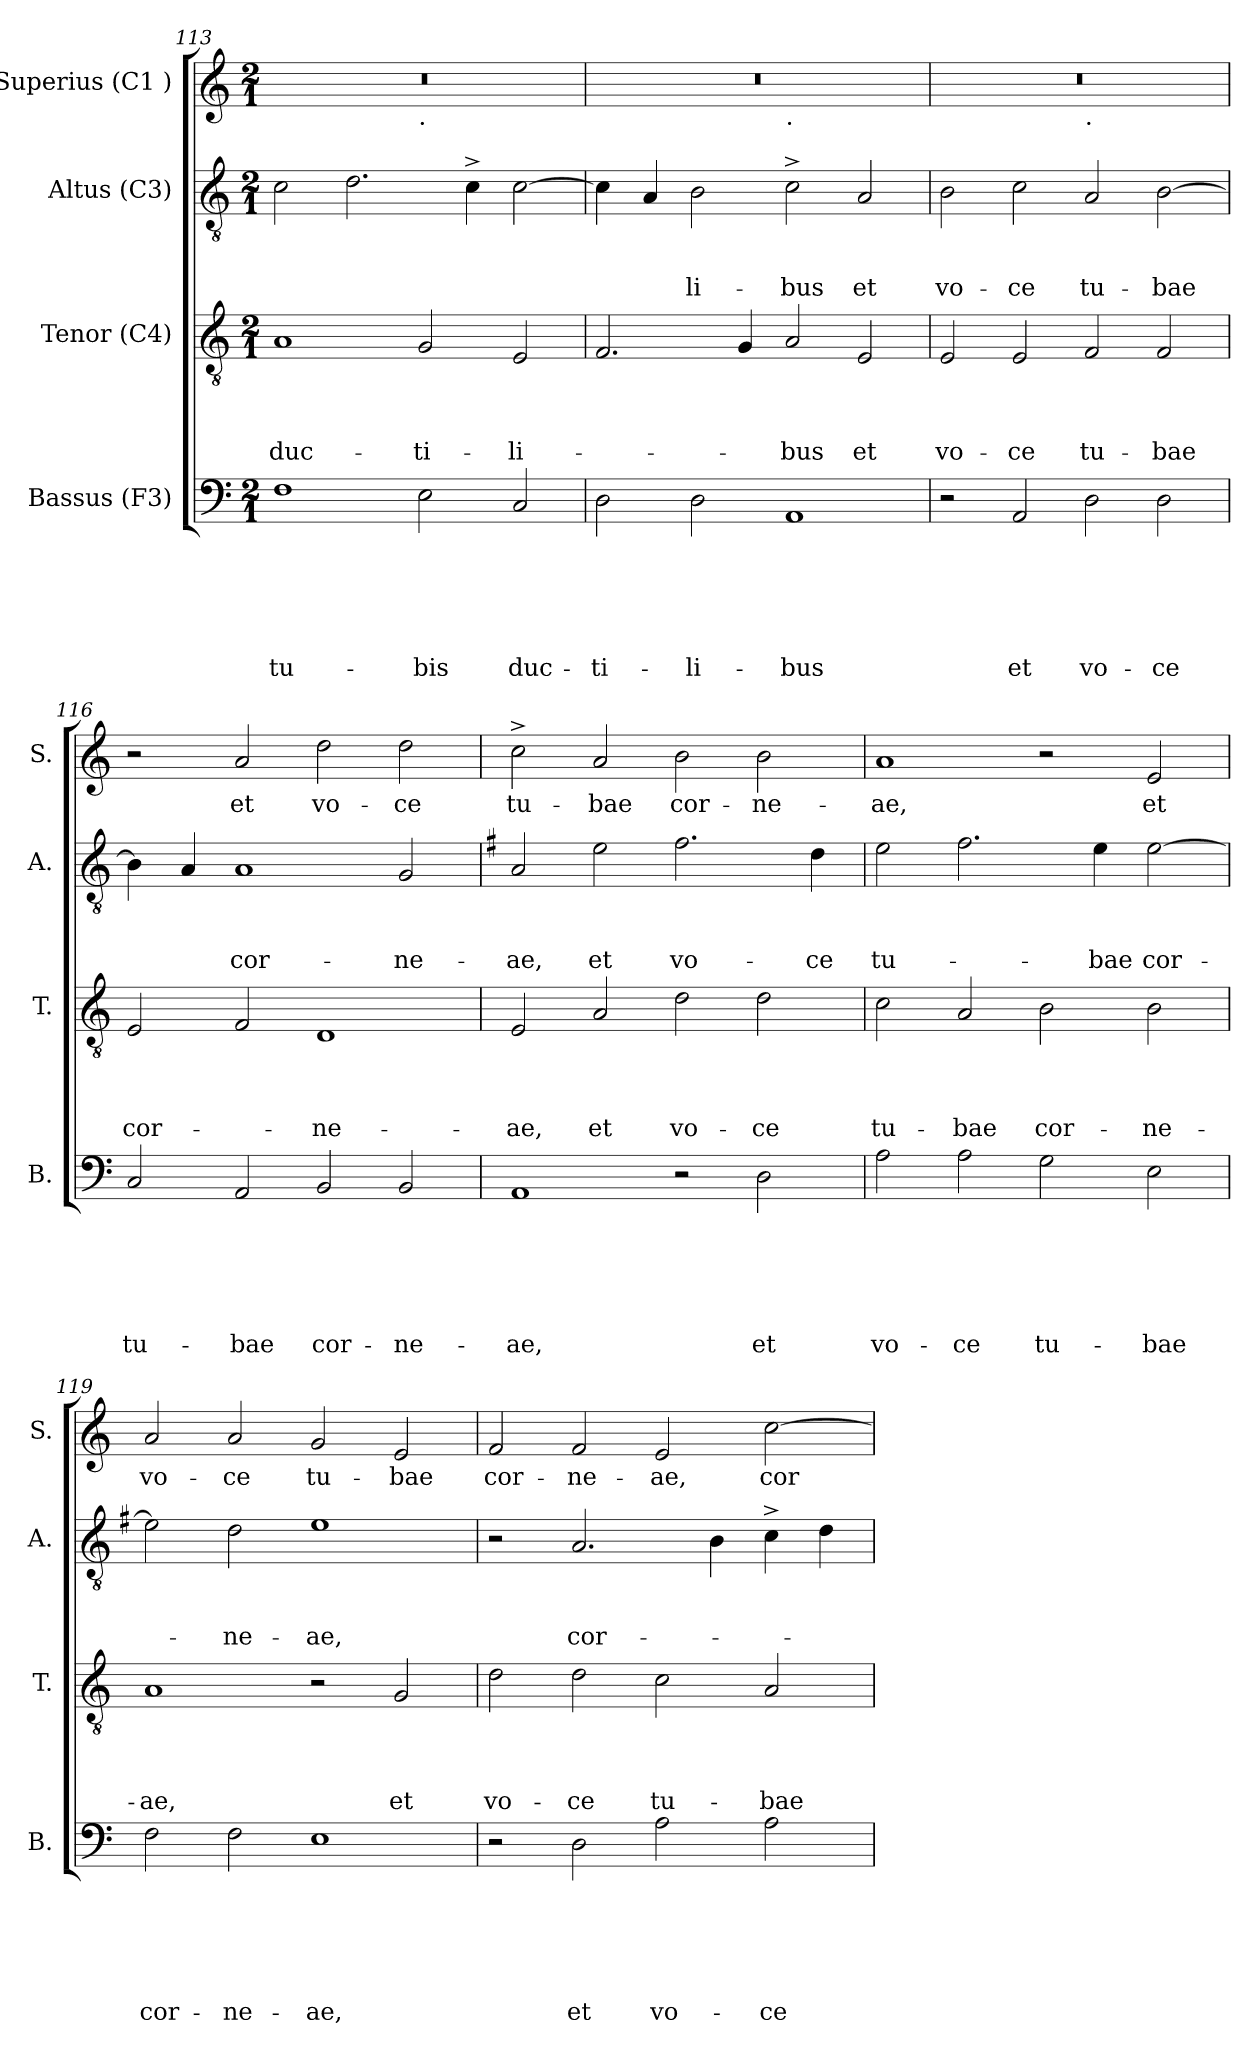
**kern	**text	**text	**text	**text	**text	**text	**kern	**text	**text	**text	**text	**kern	**text	**text	**text	**kern	**text
*part4	*part4	*part4	*part4	*part4	*part4	*part4	*part3	*part3	*part3	*part3	*part3	*part2	*part2	*part2	*part2	*part1	*part1
*staff4	*staff4	*staff4	*staff4	*staff4	*staff4	*staff4	*staff3	*staff3	*staff3	*staff3	*staff3	*staff2	*staff2	*staff2	*staff2	*staff1	*staff1
*I"Bassus (F3)	*	*	*	*	*	*	*I"Tenor (C4)	*	*	*	*	*I"Altus (C3)	*	*	*	*I"Superius (C1 )	*
*I'B.	*	*	*	*	*	*	*I'T.	*	*	*	*	*I'A.	*	*	*	*I'S.	*
*clefF4	*	*	*	*	*	*	*clefGv2	*	*	*	*	*clefGv2	*	*	*	*clefG2	*
*k[]	*	*	*	*	*	*	*k[]	*	*	*	*	*k[]	*	*	*	*k[]	*
*C:	*	*	*	*	*	*	*C:	*	*	*	*	*C:	*	*	*	*C:	*
*M2/1	*	*	*	*	*	*	*M2/1	*	*	*	*	*M2/1	*	*	*	*M2/1	*
=113	=113	=113	=113	=113	=113	=113	=113	=113	=113	=113	=113	=113	=113	=113	=113	=113	=113
!	!	!	!	!	!	!LO:LY:b	!	!	!	!	!LO:LY:b	!	!	!	!	!	!
*	*	*	*	*	*	*	*	*	*	*	*	*	*	*	*	*^	*
1F	.	.	.	.	.	tu-	1A	.	.	.	duc-	2c\	.	.	.	0r	1ryy	.
.	.	.	.	.	.	.	.	.	.	.	.	2.d\	.	.	.	.	.	.
!	!	!	!	!	!	!	!	!	!	!	!	!	!	!	!	!	!LO:TX:b:t=.	!
!	!	!	!	!	!	!LO:LY:b	!	!	!	!	!LO:LY:b	!	!	!	!	!	!	!
2E\	.	.	.	.	.	-bis	2G/	.	.	.	-ti-	.	.	.	.	.	1ryy	.
.	.	.	.	.	.	.	.	.	.	.	.	4c^>\	.	.	.	.	.	.
!	!	!	!	!	!	!LO:LY:b	!	!	!	!	!LO:LY:b	!	!	!	!	!	!	!
2C/	.	.	.	.	.	duc-	2E/	.	.	.	-li-	[>2c\	.	.	.	.	.	.
=114	=114	=114	=114	=114	=114	=114	=114	=114	=114	=114	=114	=114	=114	=114	=114	=114	=114	=114
!	!	!	!	!	!	!LO:LY:b	!	!	!	!	!	!	!	!	!	!	!	!
2D\	.	.	.	.	.	-ti-	2.F/	.	.	.	.	4c\]	.	.	.	0r	1ryy	.
.	.	.	.	.	.	.	.	.	.	.	.	4A/	.	.	.	.	.	.
!	!	!	!	!	!	!LO:LY:b	!	!	!	!	!	!	!	!	!LO:LY:b	!	!	!
2D\	.	.	.	.	.	-li-	.	.	.	.	.	2B\	.	.	-li-	.	.	.
.	.	.	.	.	.	.	4G/	.	.	.	.	.	.	.	.	.	.	.
!	!	!	!	!	!	!	!	!	!	!	!	!	!	!	!	!	!LO:TX:b:t=.	!
!	!	!	!	!	!	!LO:LY:b	!	!	!	!	!LO:LY:b	!	!	!	!LO:LY:b	!	!	!
1AA	.	.	.	.	.	-bus	2A/	.	.	.	-bus	2c^>\	.	.	-bus	.	1ryy	.
!	!	!	!	!	!	!	!	!	!	!	!LO:LY:b	!	!	!	!LO:LY:b	!	!	!
.	.	.	.	.	.	.	2E/	.	.	.	et	2A/	.	.	et	.	.	.
=115	=115	=115	=115	=115	=115	=115	=115	=115	=115	=115	=115	=115	=115	=115	=115	=115	=115	=115
!	!	!	!	!	!	!	!	!	!	!	!LO:LY:b	!	!	!	!LO:LY:b	!	!	!
2r	.	.	.	.	.	.	2E/	.	.	.	vo-	2B\	.	.	vo-	0r	1ryy	.
!	!	!	!	!	!	!LO:LY:b	!	!	!	!	!LO:LY:b	!	!	!	!LO:LY:b	!	!	!
2AA/	.	.	.	.	.	et	2E/	.	.	.	-ce	2c\	.	.	-ce	.	.	.
!	!	!	!	!	!	!	!	!	!	!	!	!	!	!	!	!	!LO:TX:b:t=.	!
!	!	!	!	!	!	!LO:LY:b	!	!	!	!	!LO:LY:b	!	!	!	!LO:LY:b	!	!	!
2D\	.	.	.	.	.	vo-	2F/	.	.	.	tu-	2A/	.	.	tu-	.	1ryy	.
!	!	!	!	!	!	!LO:LY:b	!	!	!	!	!LO:LY:b	!	!	!	!LO:LY:b	!	!	!
2D\	.	.	.	.	.	-ce	2F/	.	.	.	-bae	[>2B\	.	.	-bae	.	.	.
=116	=116	=116	=116	=116	=116	=116	=116	=116	=116	=116	=116	=116	=116	=116	=116	=116	=116	=116
!	!	!	!	!	!	!LO:LY:b	!	!	!	!	!LO:LY:b	!	!	!	!	!	!	!
*	*	*	*	*	*	*	*	*	*	*	*	*	*	*	*	*v	*v	*
2C/	.	.	.	.	.	tu-	2E/	.	.	.	cor-	4B\]	.	.	.	2r	.
.	.	.	.	.	.	.	.	.	.	.	.	4A/	.	.	.	.	.
!	!	!	!	!	!	!LO:LY:b	!	!	!	!	!	!	!	!	!LO:LY:b	!	!LO:LY:b
2AA/	.	.	.	.	.	-bae	2F/	.	.	.	.	1A	.	.	cor-	2a/	et
!	!	!	!	!	!	!LO:LY:b	!	!	!	!	!LO:LY:b	!	!	!	!	!	!LO:LY:b
2BB/	.	.	.	.	.	cor-	1D	.	.	.	-ne-	.	.	.	.	2dd\	vo-
!	!	!	!	!	!	!LO:LY:b	!	!	!	!	!	!	!	!	!LO:LY:b	!	!LO:LY:b
2BB/	.	.	.	.	.	-ne-	.	.	.	.	.	2G/	.	.	-ne-	2dd\	-ce
!!LO:LB:g=z
=117	=117	=117	=117	=117	=117	=117	=117	=117	=117	=117	=117	=117	=117	=117	=117	=117	=117
*	*	*	*	*	*	*	*	*	*	*	*	*k[f#]	*	*	*	*	*
*	*	*	*	*	*	*	*	*	*	*	*	*G:	*	*	*	*	*
!	!	!	!	!	!	!LO:LY:b	!	!	!	!	!LO:LY:b	!	!	!	!LO:LY:b	!	!LO:LY:b
1AA	.	.	.	.	.	-ae,	2E/	.	.	.	-ae,	2A/	.	.	-ae,	2cc^>\	tu-
!	!	!	!	!	!	!	!	!	!	!	!LO:LY:b	!	!	!	!LO:LY:b	!	!LO:LY:b
.	.	.	.	.	.	.	2A/	.	.	.	et	2e\	.	.	et	2a/	-bae
!	!	!	!	!	!	!	!	!	!	!	!LO:LY:b	!	!	!	!LO:LY:b	!	!LO:LY:b
2r	.	.	.	.	.	.	2d\	.	.	.	vo-	2.f#\	.	.	vo-	2b\	cor-
!	!	!	!	!	!	!LO:LY:b	!	!	!	!	!LO:LY:b	!	!	!	!	!	!LO:LY:b
2D\	.	.	.	.	.	et	2d\	.	.	.	-ce	.	.	.	.	2b\	-ne-
!	!	!	!	!	!	!	!	!	!	!	!	!	!	!	!LO:LY:b	!	!
.	.	.	.	.	.	.	.	.	.	.	.	4d\	.	.	-ce	.	.
=118	=118	=118	=118	=118	=118	=118	=118	=118	=118	=118	=118	=118	=118	=118	=118	=118	=118
!	!	!	!	!	!	!LO:LY:b	!	!	!	!	!LO:LY:b	!	!	!	!LO:LY:b	!	!LO:LY:b
2A\	.	.	.	.	.	vo-	2c\	.	.	.	tu-	2e\	.	.	tu-	1a	-ae,
!	!	!	!	!	!	!LO:LY:b	!	!	!	!	!LO:LY:b	!	!	!	!	!	!
2A\	.	.	.	.	.	-ce	2A/	.	.	.	-bae	2.f#\	.	.	.	.	.
!	!	!	!	!	!	!LO:LY:b	!	!	!	!	!LO:LY:b	!	!	!	!	!	!
2G\	.	.	.	.	.	tu-	2B\	.	.	.	cor-	.	.	.	.	2r	.
!	!	!	!	!	!	!	!	!	!	!	!	!	!	!	!LO:LY:b	!	!
.	.	.	.	.	.	.	.	.	.	.	.	4e\	.	.	-bae	.	.
!	!	!	!	!	!	!LO:LY:b	!	!	!	!	!LO:LY:b	!	!	!	!LO:LY:b	!	!LO:LY:b
2E\	.	.	.	.	.	-bae	2B\	.	.	.	-ne-	[>2e\	.	.	cor-	2e/	et
=119	=119	=119	=119	=119	=119	=119	=119	=119	=119	=119	=119	=119	=119	=119	=119	=119	=119
!	!	!	!	!	!	!LO:LY:b	!	!	!	!	!LO:LY:b	!	!	!	!	!	!LO:LY:b
2F\	.	.	.	.	.	cor-	1A	.	.	.	-ae,	2e\]	.	.	.	2a/	vo-
!	!	!	!	!	!	!LO:LY:b	!	!	!	!	!	!	!	!	!LO:LY:b	!	!LO:LY:b
2F\	.	.	.	.	.	-ne-	.	.	.	.	.	2d\	.	.	-ne-	2a/	-ce
!	!	!	!	!	!	!LO:LY:b	!	!	!	!	!	!	!	!	!LO:LY:b	!	!LO:LY:b
1E	.	.	.	.	.	-ae,	2r	.	.	.	.	1e	.	.	-ae,	2g/	tu-
!	!	!	!	!	!	!	!	!	!	!	!LO:LY:b	!	!	!	!	!	!LO:LY:b
.	.	.	.	.	.	.	2G/	.	.	.	et	.	.	.	.	2e/	-bae
=120	=120	=120	=120	=120	=120	=120	=120	=120	=120	=120	=120	=120	=120	=120	=120	=120	=120
!	!	!	!	!	!	!	!	!	!	!	!LO:LY:b	!	!	!	!	!	!LO:LY:b
2r	.	.	.	.	.	.	2d\	.	.	.	vo-	2r	.	.	.	2f/	cor-
!	!	!	!	!	!	!LO:LY:b	!	!	!	!	!LO:LY:b	!	!	!	!LO:LY:b	!	!LO:LY:b
2D\	.	.	.	.	.	et	2d\	.	.	.	-ce	2.A/	.	.	cor-	2f/	-ne-
!	!	!	!	!	!	!LO:LY:b	!	!	!	!	!LO:LY:b	!	!	!	!	!	!LO:LY:b
2A\	.	.	.	.	.	vo-	2c\	.	.	.	tu-	.	.	.	.	2e/	-ae,
.	.	.	.	.	.	.	.	.	.	.	.	4B\	.	.	.	.	.
!	!	!	!	!	!	!LO:LY:b	!	!	!	!	!LO:LY:b	!	!	!	!	!	!LO:LY:b
2A\	.	.	.	.	.	-ce	2A/	.	.	.	-bae	4c^>\	.	.	.	[>2cc\	cor-
.	.	.	.	.	.	.	.	.	.	.	.	4d\	.	.	.	.	.
=	=	=	=	=	=	=	=	=	=	=	=	=	=	=	=	=	=
*-	*-	*-	*-	*-	*-	*-	*-	*-	*-	*-	*-	*-	*-	*-	*-	*-	*-
